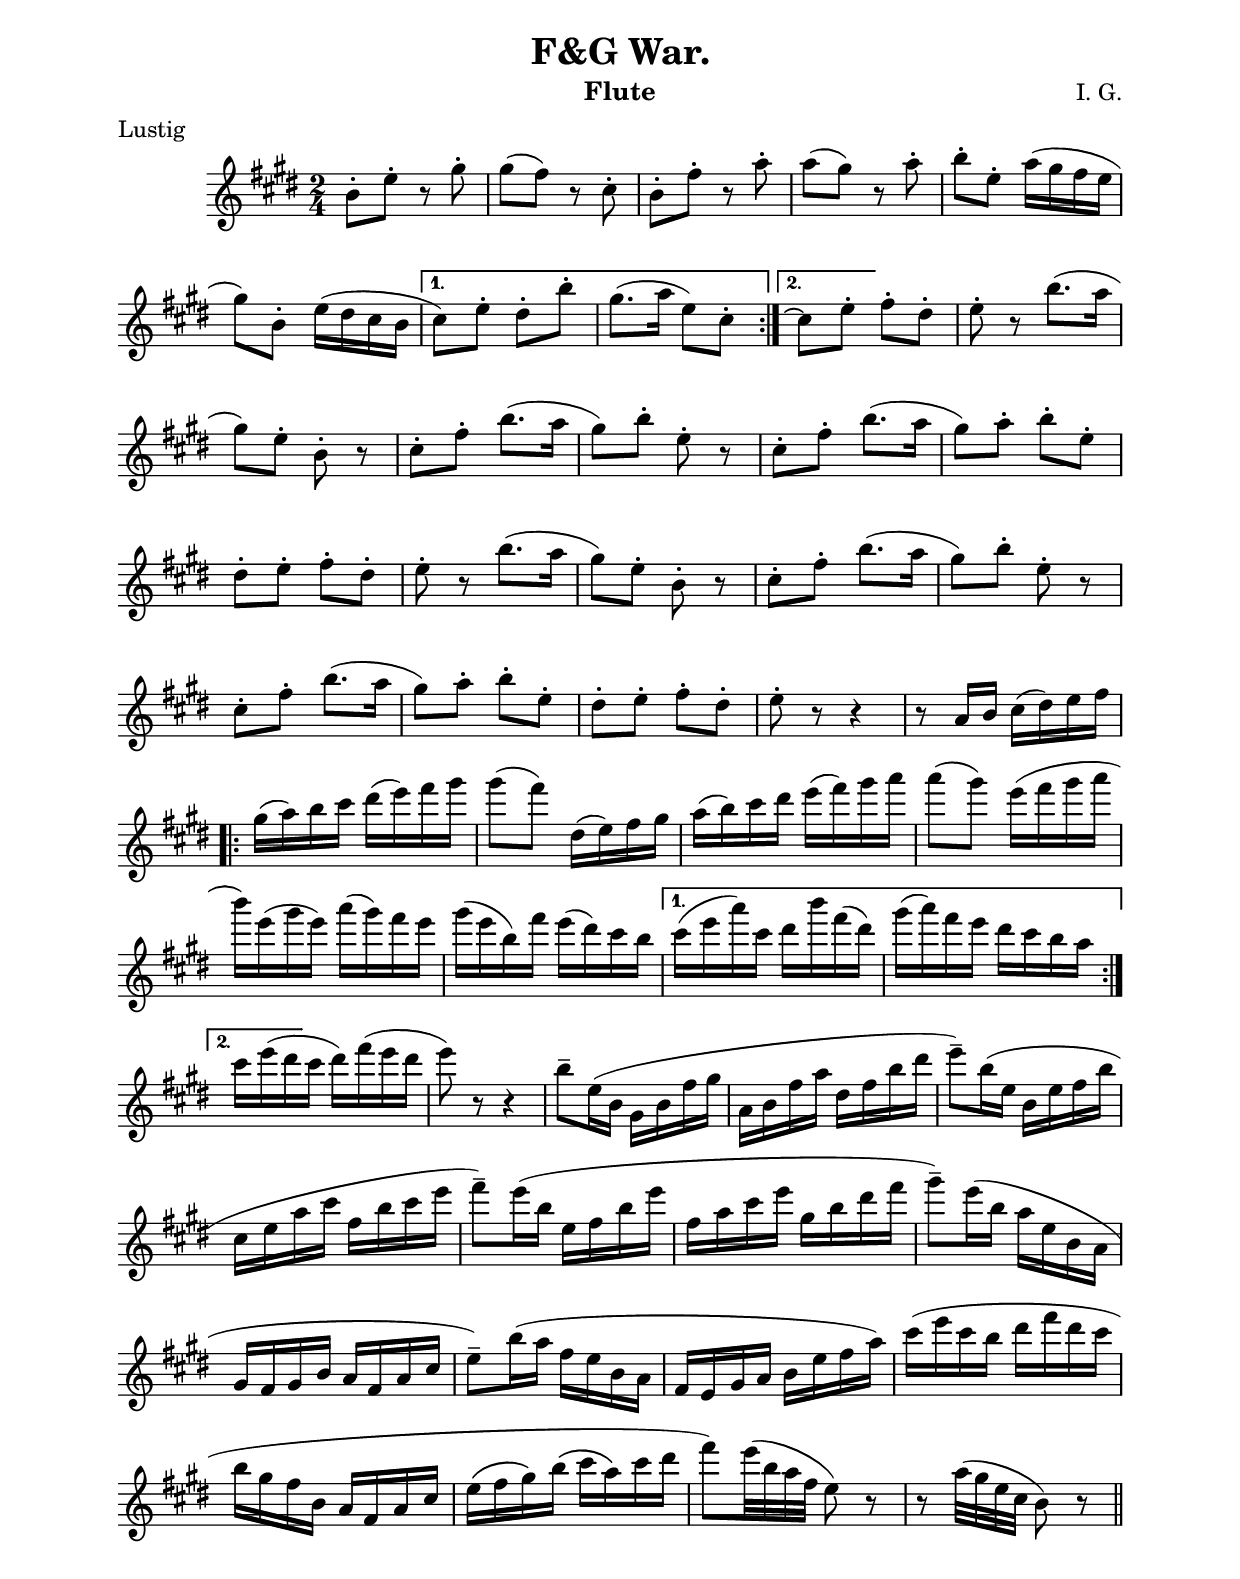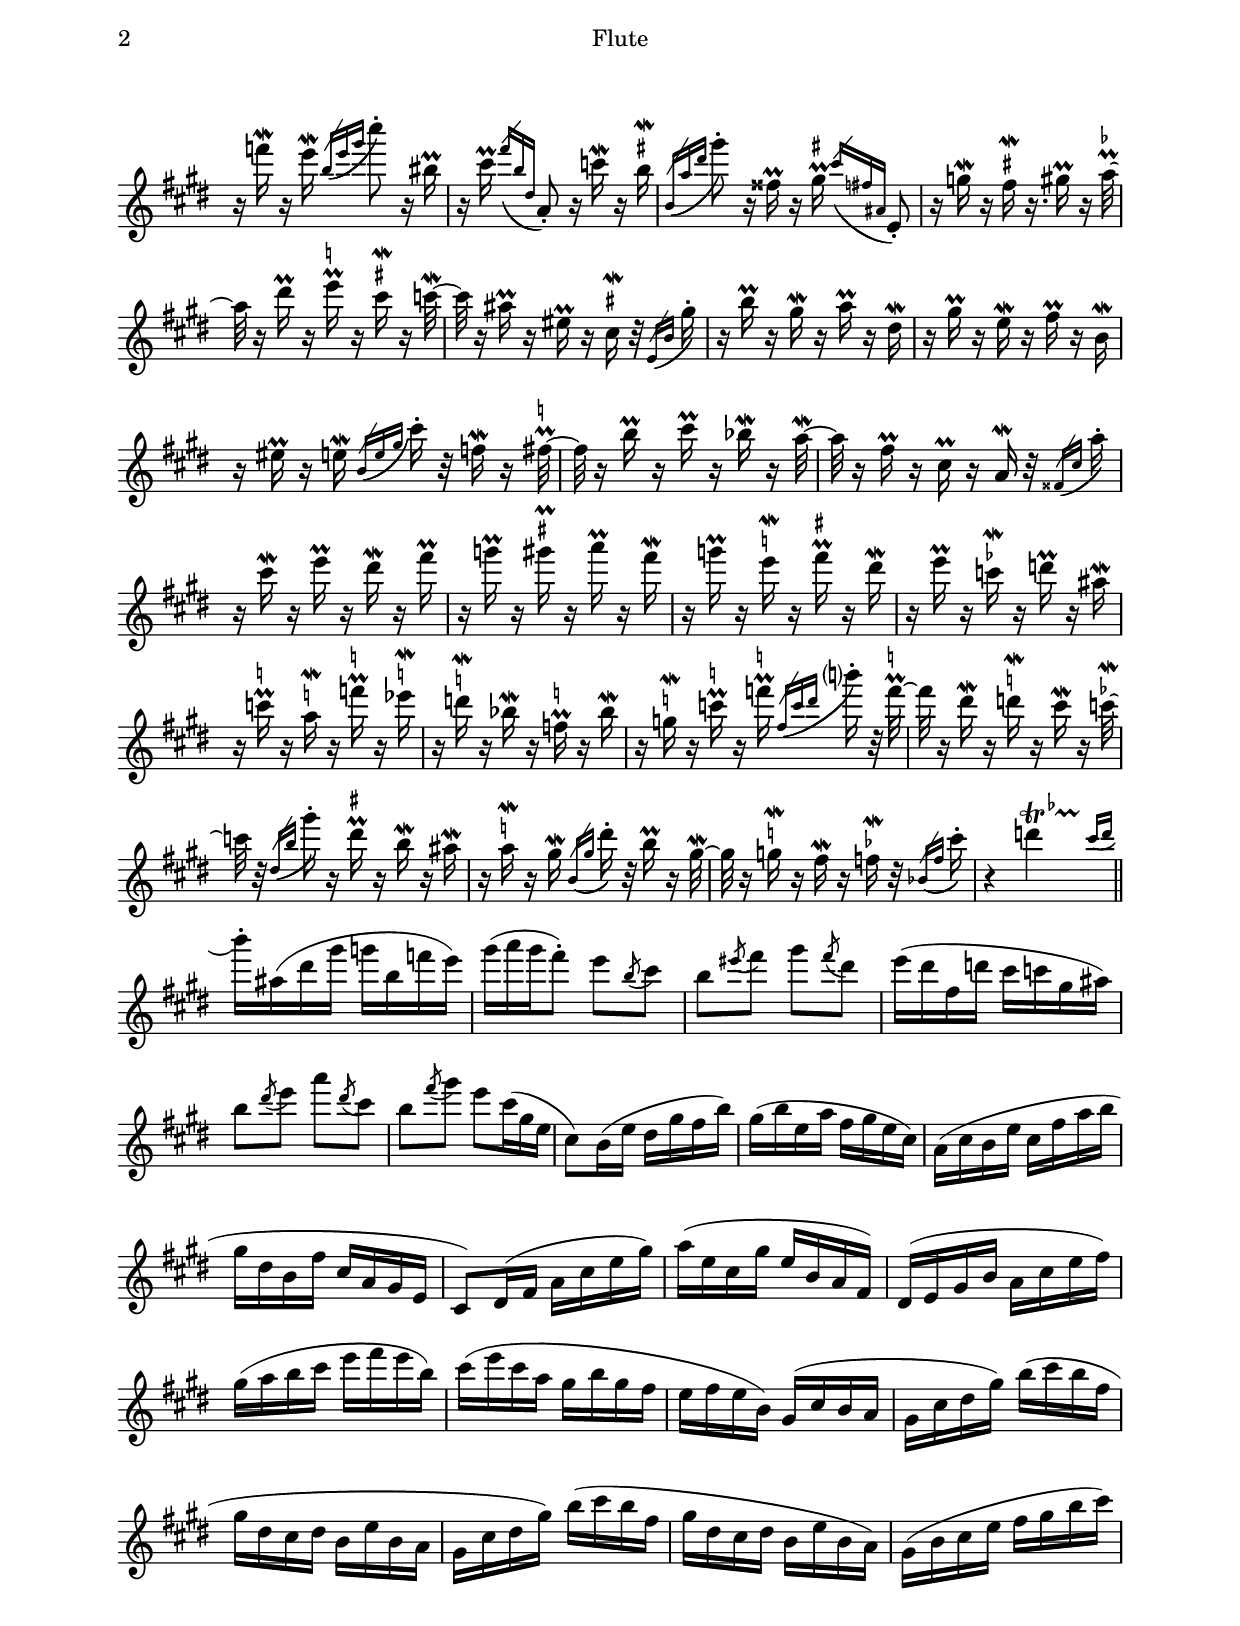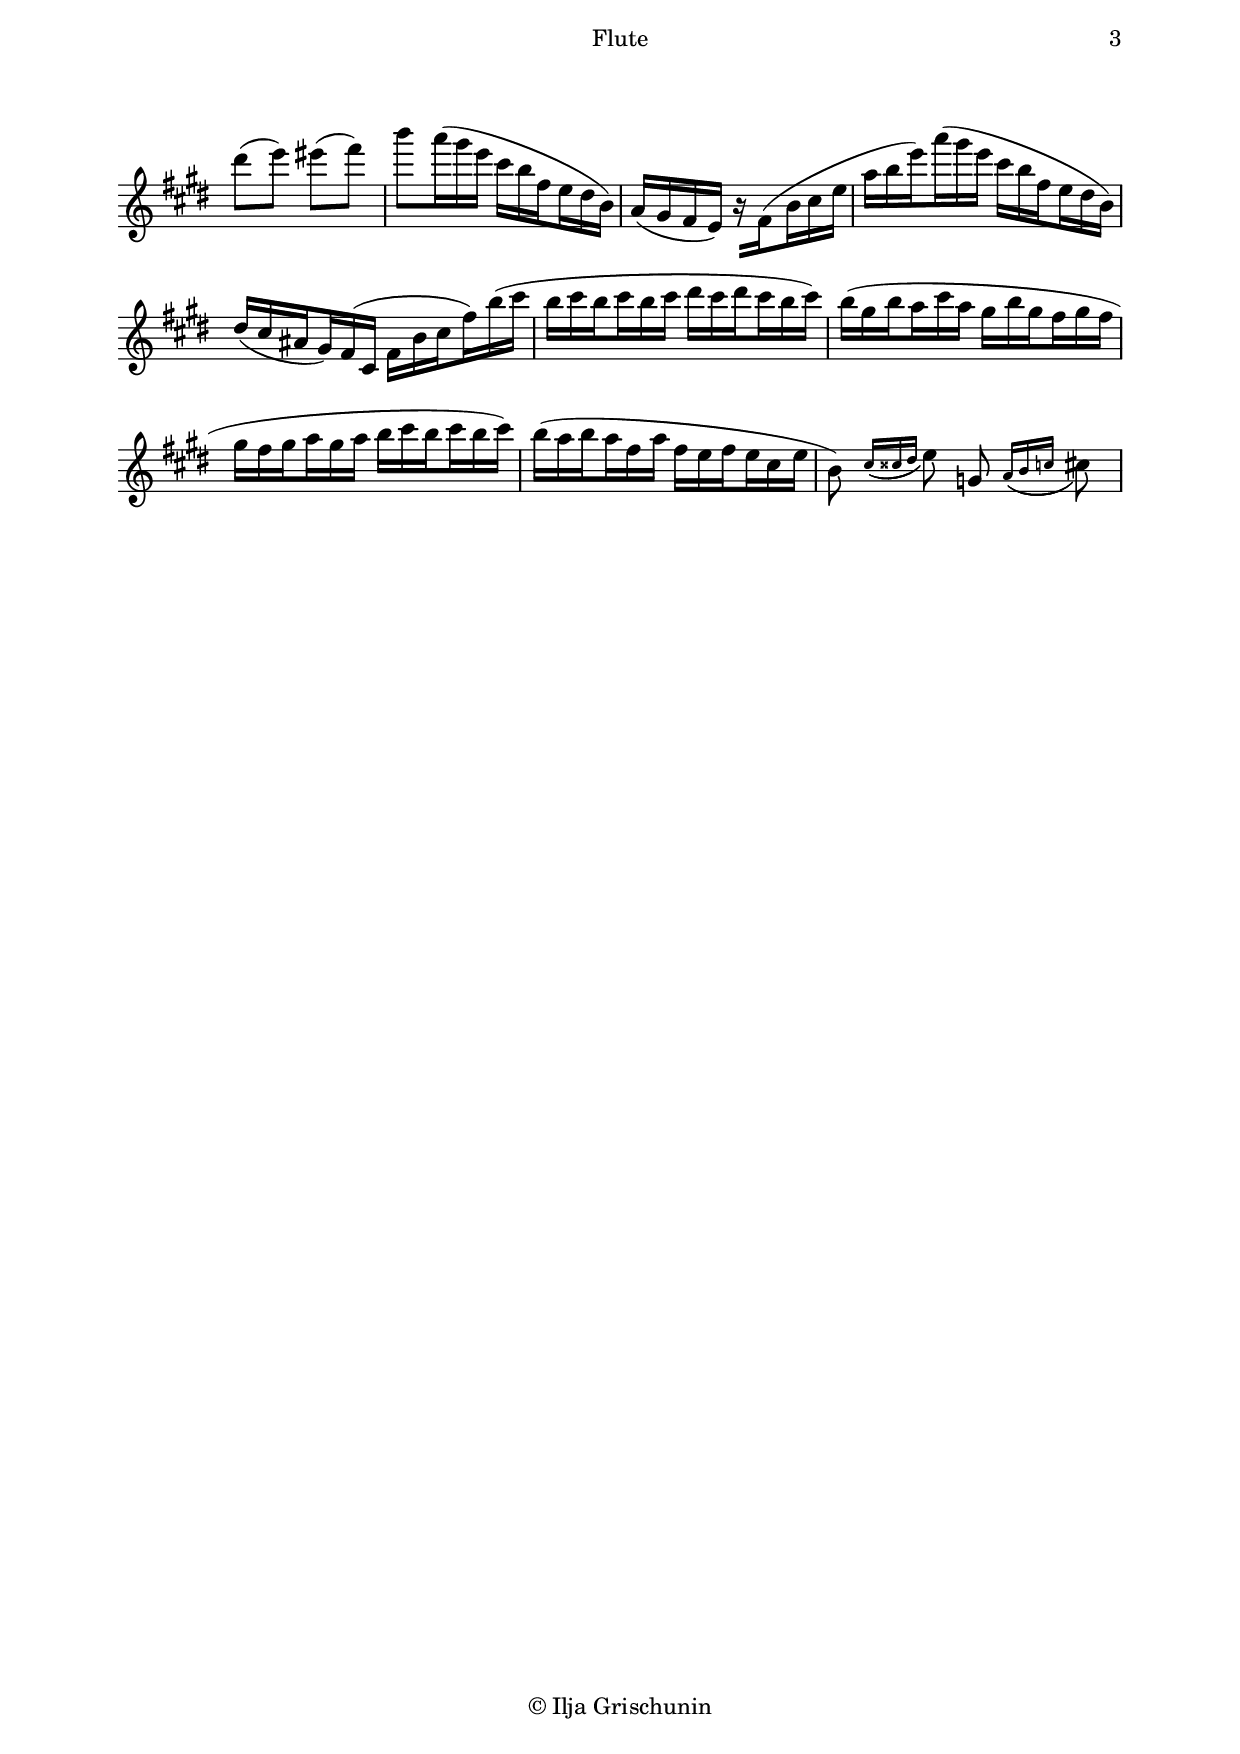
\version "2.19.15"

\language "deutsch"

\header {
  title = "F&G War."
  instrument = "Flute"
  meter = "Lustig"
  composer = "I. G."
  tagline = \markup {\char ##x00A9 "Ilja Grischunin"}
}

\paper {
  #(set-paper-size "a4")
  top-system-spacing.basic-distance = #25
  top-markup-spacing.basic-distance = #8
  markup-system-spacing.basic-distance = #8
  system-system-spacing.basic-distance = #15
  last-bottom-spacing.basic-distance = #25
  left-margin = 20
  right-margin = 20
  %two-sided = ##t
  %inner-margin = 25
  %outer-margin = 15
}

\layout {
  \context {
    \Score
    \remove "Bar_number_engraver"
  }
}

\version "2.19.15"

\language "deutsch"

slash =
#(define-music-function (parser location ang stem-fraction protrusion)
   (number? number? number?)
   (remove-grace-property 'Voice 'Stem 'direction) ; necessary?
   #{
     \once \override Stem #'stencil =
     #(lambda (grob)
        (let* ((X-parent (ly:grob-parent grob X))
               (is-rest? (ly:grob? (ly:grob-object X-parent 'rest))))
          (if is-rest?
              empty-stencil
              (let* ((ang (degrees->radians ang))
                     ; We need the beam and its slope so that slash will
                     ; extend uniformly past the stem and the beam
                     (beam (ly:grob-object grob 'beam))
                     (beam-X-pos (ly:grob-property beam 'X-positions))
                     (beam-Y-pos (ly:grob-property beam 'positions))
                     (beam-slope (/ (- (cdr beam-Y-pos) (car beam-Y-pos))
                                   (- (cdr beam-X-pos) (car beam-X-pos))))
                     (beam-angle (atan beam-slope))
                     (stem-Y-ext (ly:grob-extent grob grob Y))
                     ; Stem.length is expressed in half staff-spaces
                     (stem-length (/ (ly:grob-property grob 'length) 2.0))
                     (dir (ly:grob-property grob 'direction))
                     ; if stem points up. car represents segment of stem
                     ; closest to notehead; if down, cdr does
                     (stem-ref (if (= dir 1) (car stem-Y-ext) (cdr stem-Y-ext)))
                     (stem-segment (* stem-length stem-fraction))
                     ; Where does slash cross the stem?
                     (slash-stem-Y (+ stem-ref (* dir stem-segment)))
                     ; These are values for the portion of the slash that
                     ; intersects the beamed group.
                     (dx (/ (- stem-length stem-segment)
                           (- (tan ang) (* dir beam-slope))))
                     (dy (* (tan ang) dx))
                     ; Now, we add in the wings
                     (protrusion-dx (* (cos ang) protrusion))
                     (protrusion-dy (* (sin ang) protrusion))
                     (x1 (- protrusion-dx))
                     (y1 (- slash-stem-Y (* dir protrusion-dy)))
                     (x2 (+ dx protrusion-dx))
                     (y2 (+ slash-stem-Y
                           (* dir (+ dy protrusion-dy))))
                     (th (ly:staff-symbol-line-thickness grob))
                     (stil (ly:stem::print grob)))

                (ly:stencil-add
                 stil
                 (make-line-stencil th x1 y1 x2 y2))))))
   #})

slashI = {
  \slash 50 0.6 1.0
}

slashII = {
  \slash 45 0.5 0.8
}

slashIII = {
  \slash 60 0.8 1.2
}

\version "2.19.15"

\language "deutsch"

slash =
#(define-music-function (parser location ang stem-fraction protrusion)
   (number? number? number?)
   (remove-grace-property 'Voice 'Stem 'direction) ; necessary?
   #{
     \once \override Stem #'stencil =
     #(lambda (grob)
        (let* ((X-parent (ly:grob-parent grob X))
               (is-rest? (ly:grob? (ly:grob-object X-parent 'rest))))
          (if is-rest?
              empty-stencil
              (let* ((ang (degrees->radians ang))
                     ; We need the beam and its slope so that slash will
                     ; extend uniformly past the stem and the beam
                     (beam (ly:grob-object grob 'beam))
                     (beam-X-pos (ly:grob-property beam 'X-positions))
                     (beam-Y-pos (ly:grob-property beam 'positions))
                     (beam-slope (/ (- (cdr beam-Y-pos) (car beam-Y-pos))
                                   (- (cdr beam-X-pos) (car beam-X-pos))))
                     (beam-angle (atan beam-slope))
                     (stem-Y-ext (ly:grob-extent grob grob Y))
                     ; Stem.length is expressed in half staff-spaces
                     (stem-length (/ (ly:grob-property grob 'length) 2.0))
                     (dir (ly:grob-property grob 'direction))
                     ; if stem points up. car represents segment of stem
                     ; closest to notehead; if down, cdr does
                     (stem-ref (if (= dir 1) (car stem-Y-ext) (cdr stem-Y-ext)))
                     (stem-segment (* stem-length stem-fraction))
                     ; Where does slash cross the stem?
                     (slash-stem-Y (+ stem-ref (* dir stem-segment)))
                     ; These are values for the portion of the slash that
                     ; intersects the beamed group.
                     (dx (/ (- stem-length stem-segment)
                           (- (tan ang) (* dir beam-slope))))
                     (dy (* (tan ang) dx))
                     ; Now, we add in the wings
                     (protrusion-dx (* (cos ang) protrusion))
                     (protrusion-dy (* (sin ang) protrusion))
                     (x1 (- protrusion-dx))
                     (y1 (- slash-stem-Y (* dir protrusion-dy)))
                     (x2 (+ dx protrusion-dx))
                     (y2 (+ slash-stem-Y
                           (* dir (+ dy protrusion-dy))))
                     (th (ly:staff-symbol-line-thickness grob))
                     (stil (ly:stem::print grob)))

                (ly:stencil-add
                 stil
                 (make-line-stencil th x1 y1 x2 y2))))))
   #})

slashI = {
  \slash 50 0.6 1.0
}

slashII = {
  \slash 45 0.5 0.8
}

slashIII = {
  \slash 60 0.8 1.2
}


W = \mordent
M = \prall
fluteExpMusic = \relative e'' {
  %\clef treble
  %\key e \major
  %\time 2/4
  r32 f'( e f) r e( dis e)
  \shape #'((0 . 0) (0 . -0.3) (0.5 . -0.2) (1 . 0)) Slur
  \acciaccatura {\slashIII h16([ e gis]} cis8-.) r32 his,( cis his)
  r cis( dis cis) \acciaccatura {\slashI fis16([ h, dis,]} a8-.) r32 c'( h c) r h( ais h)
  \shape #'((0 . 0) (0 . -0.3) (0.5 . -0.2) (1 . 0)) Slur
  \acciaccatura {\slashIII h,16([ a' dis]} gis8-.) r32 fisis,( gis fisis)
  r gis( ais gis) \acciaccatura {\slashI cis16([ fis, ais,]} e8-.)
  \override Beam.breakable = ##t
  r32 g'( fis g) r fis( eis fis) r16. gis32( a gis) r a([ b a)]
  r dis( e dis) r e([ f e)] r cis( c cis) r c([ h c)]
  r ais( h ais) r eis([ fis eis)] r cis( his cis)
  \shape #'((0 . 0) (0 . 0) (0 . 0) (0 . -1)) Slur
  \acciaccatura {\slashIII e,16([ h']} gis'16-.)
  r32 h( cis h) r gis( fis gis) r a( h a) r dis,( cis dis)
  r gis( a gis) r e( dis e) r fis( gis fis) r h,( a h)
  r eis( fis eis) r e( dis e) \acciaccatura {\slashIII h16([ e gis]} cis16-.) r32 f,(
  e f) r fis([ g fis)] r h( cis h) r cis([ dis cis)] r b( a b) r a([
  gis a)] r fis( gis fis) r cis([ dis cis)] r a( gis a)
  \shape #'((0 . 0) (0 . 0) (0 . 0) (0 . -1)) Slur
  \acciaccatura {\slashIII fisis16([ cis']} a'16-.)
  r32 cis( h cis) r e( fis e) r dis( cis dis) r fis( gis fis)
  r g( a g) r gis( ais gis) r a( h a) r fis( e fis)
  r g( a g) r e( d e) r fis(gis fis) r dis( cis dis)
  r e( fis e) r c( b c) r d( e d) r b( gis b)
  r c( d c) r a( g a) r f'( g f) r es( d es)
  r d( c d) r b( a b) r f( g f) r b( a b)
  r g( f g) r c( d c) r f( g f)
  \shape #'((0 . 0) (0 . 0) (1 . 0) (1 . 0)) Slur
  \acciaccatura {\slashIII fis,16([ c' dis]} h'?16-.) r32 f([
  g f)] r dis( cis dis) r d([ c d)] r cis( h cis) r c([ b c)]
  \shape #'((0 . 0) (0 . 0) (1 . 0) (1 . 0)) Slur
  \acciaccatura {\slashIII dis,16([ h']} gis'16-.)
  r32 dis( f dis) r h( a h) r b( gis b) r a( g a) r gis( fis gis)
  \shape #'((0 . 0) (0 . -1) (1 . -1) (1 . -1.5)) Slur
  \acciaccatura {\slashIII h,16([ gis']} dis'16-.)
  r32 h( cis h) r gis([ fis gis)] r g( f g) r fis([ e fis)] r f( dis f)
  \shape #'((0 . 0) (0 . -1) (1 . -1) (1 . -1.5)) Slur
  \acciaccatura {\slashIII b,16([ f']} cis'16-.) 
}
fluteExp = \relative e'' {
  %\clef treble
  %\key e \major
  %\time 2/4
  r16 f'\W r e\W
  \shape #'((0 . 0) (0 . -0.3) (0.5 . -0.2) (1 . 0)) Slur
  \acciaccatura {\slashIII h16([ e gis]} cis8-.)
  r16 his,\M r cis\M \acciaccatura {\slashI fis16([ h, dis,]} a8-.)
  r16 c'\W r 
  \once\override TextScript.script-priority = #-100
  h\W^\markup { \teeny \sharp }
  \shape #'((0 . 0) (0 . -0.3) (0.5 . -0.2) (1 . 0)) Slur
  \acciaccatura {\slashIII h,16([ a' dis]} gis8-.)
  r16 fisis,\M r gis\M^\markup { \teeny \sharp }
  \acciaccatura {\slashI cis16([ fis, ais,]} e8-.)
  r16 g'\W r 
  \once\override TextScript.script-priority = #-100
  fis\W^\markup { \teeny \sharp } r16. gis16\M r a32\M^\markup{\teeny\flat}~
  a r16 dis\M r e\M^\markup{\teeny\natural} r
  \once\override TextScript.script-priority = #-100
  cis\W^\markup{\teeny\sharp} r c32\W~ c r16 ais\M r eis\M r
  \once\override TextScript.script-priority = #-100
  cis\W^\markup{\teeny\sharp} r32
  \shape #'((0 . 0) (0 . 0) (0 . 0) (0 . -1)) Slur
  \acciaccatura {\slashIII e,16([ h']} gis'16-.)
  r h\M r gis\W r a\M r dis,\W r gis\M r e\W r fis\M r h,\W
  r eis\M r e\W \acciaccatura {\slashIII h16([ e gis]} cis16-.) r32 f,16\W r 
  fis32\M^\markup{\teeny\natural}~ fis r16 h\M r cis\M r b\W r a32\W~
  a r16 fis\M r cis\M r a\W r32
  \shape #'((0 . 0) (0 . 0) (0 . 0) (0 . -1)) Slur
  \acciaccatura {\slashIII fisis16([ cis']} a'16-.)
  r cis\W r e\M r dis\W r fis\M r g\M r 
  \once\override TextScript.script-priority = #-100
  gis\M^\markup{\teeny\sharp} r a\M r fis\W r g\M r
  \once\override TextScript.script-priority = #-100
  e\W^\markup{\teeny\natural} r fis\M^\markup{\teeny\sharp} r dis\W
  r e\M r
  \once\override TextScript.script-priority = #-100
  c\W^\markup{\teeny\flat} r d\M r ais\W r c\M^\markup{\teeny\natural} r
  \once\override TextScript.script-priority = #-100
  a\W^\markup{\teeny\natural} r f'\M^\markup{\teeny\natural} r
  \once\override TextScript.script-priority = #-100
  es\W^\markup{\teeny\natural} r
  \once\override TextScript.script-priority = #-100
  d\W^\markup{\teeny\natural} r b\W r f\M^\markup{\teeny\natural} r b\W r
  \once\override TextScript.script-priority = #-100
  g\W^\markup{\teeny\natural} r c\M^\markup{\teeny\natural} r f\M^\markup{\teeny\natural}
  \shape #'((0 . 0) (0 . 0) (1 . 0) (1 . 0)) Slur
  \acciaccatura {\slashIII fis,16([ c' dis]} h'?16-.) r32 f\M^\markup{\teeny\natural}~
  f r16 dis\W r
  \once\override TextScript.script-priority = #-100
  d\W^\markup{\teeny\natural} r cis\W r
  \once\override TextScript.script-priority = #-100
  c32\W^\markup{\teeny\flat}~ c r
  \shape #'((0 . 0) (0 . 0) (1 . 0) (1 . 0)) Slur
  \acciaccatura {\slashIII dis,16([ h']} gis'16-.) r dis\M^\markup{\teeny\sharp}
  r h\W r ais\W r
  \once\override TextScript.script-priority = #-100
  a\W^\markup{\teeny\natural} r gis\W
  \shape #'((0 . 0) (0 . -1) (1 . -1) (1 . -1.5)) Slur
  \acciaccatura {\slashIII h,16([ gis']} dis'16-.) r32 h16\M r gis32\W~
  gis r16
  \once\override TextScript.script-priority = #-100
  g\W^\markup{\teeny\natural} r fis\W r
  \once\override TextScript.script-priority = #-100
  f\W^\markup{\teeny\flat} r32
  \shape #'((0 . 0) (0 . -1) (1 . -1) (1 . -1.5)) Slur
  \acciaccatura {\slashIII b,16([ f']} cis'16-.) 
}


fluteMusic = \relative e'' {
  \clef treble
  \key e \major
  \time 2/4
  %\override Staff.TimeSignature #'stencil = ##f
  %\override Score.VoltaBracketSpanner.Y-offset = 7
  \repeat volta 2 {
    h8-. e-. r gis-. gis( fis) r cis-. h-. fis'-. r a-. a( gis) r a-.
    h-. e,-. a16( gis fis e gis8) h,-. e16( dis cis h
  }
  \alternative {
    {
      cis8) e-.
      \set Score.repeatCommands = #'((volta #f))
      dis-. h'-. gis8.( a16 e8) cis-.
    }
    {
      cis8\repeatTie e-.
    }
  }
  fis-. dis-.
  e-. r
  h'8.( a16 gis8) e-. h-. r cis-. fis-. h8.( a16 gis8) h-. e,-. r
  cis-. fis-. h8.( a16 gis8) a-. h-. e,-. dis-. e-. fis-. dis-. e-. r
  h'8.( a16 gis8) e-. h-. r cis-. fis-. h8.( a16 gis8) h-. e,-. r
  cis-. fis-. h8.( a16 gis8) a-. h-. e,-. dis-. e-. fis-. dis-. e-. r r4
  r8 a,16 h cis( dis) e fis \break
  \override Score.VoltaBracketSpanner.Y-offset = 7
  \repeat volta 2 {
    gis( a) h cis dis( e) fis gis gis8( fis) dis,16( e) fis gis
    a( h) cis dis e( fis) gis a a8( gis) e16( fis gis a
    h) e,( gis e) a( gis) fis e gis( e h) fis' e( dis) cis h
  }
  \alternative{
    {
      cis([ e a)
      \set Score.repeatCommands = #'((volta #f))
      cis,] dis h' fis( dis) gis( a) fis e dis cis h a
    }
    {
      cis[ e( dis
    }
  }
  cis] dis) fis( e dis e8) r r4
  h8-- e,16( h gis h fis' gis a, h fis' a dis, fis h dis
  e8--) h16( e, h e fis h cis, e a cis fis, h cis e
  fis8--) e16( h e, fis h e fis, a cis e gis, h dis fis
  gis8--) e16( h a e h a gis fis gis h a fis a cis
  e8--) h'16( a fis e h a fis e gis a h e fis a)
  cis( e cis h dis fis dis cis h gis fis h, a fis a cis
  e\( fis gis\) h\( cis a\) cis dis fis8) e32( h a fis e8) r
  r a32( gis e cis h8) r
  \bar "||"
  \tag #'pageBreack {
    \pageBreak
  }

  %\fluteExpMusic
  \fluteExp

  r4
  \override TrillSpanner.bound-details.left.text = \markup{
    \musicglyph #"scripts.trill" \raise #1.65 \teeny  \flat
  }
  #(define afterGraceFraction (cons 15 16))
  \tag #'trillLen {
    \once\override TrillSpanner.minimum-length = #6
    \once\override TrillSpanner.springs-and-rods = #ly:spanner::set-spacing-rods
  }
  \afterGrace d'\startTrillSpan {cis16(\stopTrillSpan d}
  \bar "||"
  \override TupletNumber #'transparent = ##t
  \override TupletBracket #'bracket-visibility = ##f
  h'16-.) ais,( dis gis g h, f' e) \times 2/3 {gis16( a gis} fis8-.) e \acciaccatura h cis
  h \acciaccatura eis fis gis \acciaccatura fis dis e16( dis fis, d' cis c gis ais)
  h8 \acciaccatura dis e a \acciaccatura dis, cis
  h8 \acciaccatura fis' gis e \times 2/3 {cis16( gis e}
  cis8) h16( e dis gis fis h)
  \once\override Slur.positions = #'(1 . 1)
  gis( h e, a fis gis e cis)
  a( cis h e cis fis a h gis dis h fis' cis a gis e
  cis8) dis16( fis a cis e gis) a( e cis gis' e h a fis)
  dis( e gis h a cis e fis)
  \once \override Slur.eccentricity = #1.5
  gis( a h cis e fis e h)
  \shape #'((0 . -1) (0 . 1) (0 . 1) (0 . 0)) Slur
  cis( e cis a gis h gis fis e fis e h) gis( cis h a
  gis cis dis gis) h( cis h fis gis dis cis dis h e h a
  gis cis dis gis) h( cis h fis gis dis cis dis h e h a)
  gis( h cis e fis gis h cis) dis8( e) eis( fis)
  h \tuplet 3/2 8 {
    \set subdivideBeams = ##t
    \set baseMoment = #(ly:make-moment 1/8)
    \set beatStructure = #'(2 2 2 2)
    a16( gis e cis h fis e dis h)
  }
  \set subdivideBeams = ##f
  a( gis fis e) r[
  \set stemRightBeamCount = #1
  fis(
  \tuplet 3/2 8 {
    \set subdivideBeams = ##t
    \set baseMoment = #(ly:make-moment 1/8)
    \set beatStructure = #'(2 2 2 2)
    \set stemLeftBeamCount = #1
    h cis e] a h e) a( gis e cis h fis e dis h)
    dis( cis ais gis) fis( cis fis h cis fis) h( cis
    h cis h cis h cis dis cis dis cis h cis)
    h( gis h a cis a gis h gis fis gis fis
    gis fis gis a gis a h cis h cis h cis)
    h( a h a fis a fis e fis e cis e
  }
  \tag #'SpacingSection {
    \newSpacingSection
    \override Score.SpacingSpanner.strict-grace-spacing = ##t
    \set Score.proportionalNotationDuration = #(ly:make-moment 1/32)
  }
  h8)
  \tag #'SpacingSection {
    \once\override Score.GraceSpacing.spacing-increment = #1.3
  }
  \acciaccatura {cis16[( cisis dis]} e8) g,
  \tag #'SpacingSection {
    \once\override Score.GraceSpacing.spacing-increment = #1.3
  }
  \acciaccatura {a16[( h c]}
  \tweak Accidental.extra-offset #'(0.4 . 0)
  cis8)
  \tag #'SpacingSection {
    \newSpacingSection
    \revert SpacingSpanner.strict-grace-spacing
    \unset Score.proportionalNotationDuration
  }
}


\score {
  \new Staff {
    \removeWithTag #'SpacingSection
    \fluteMusic
  }
}